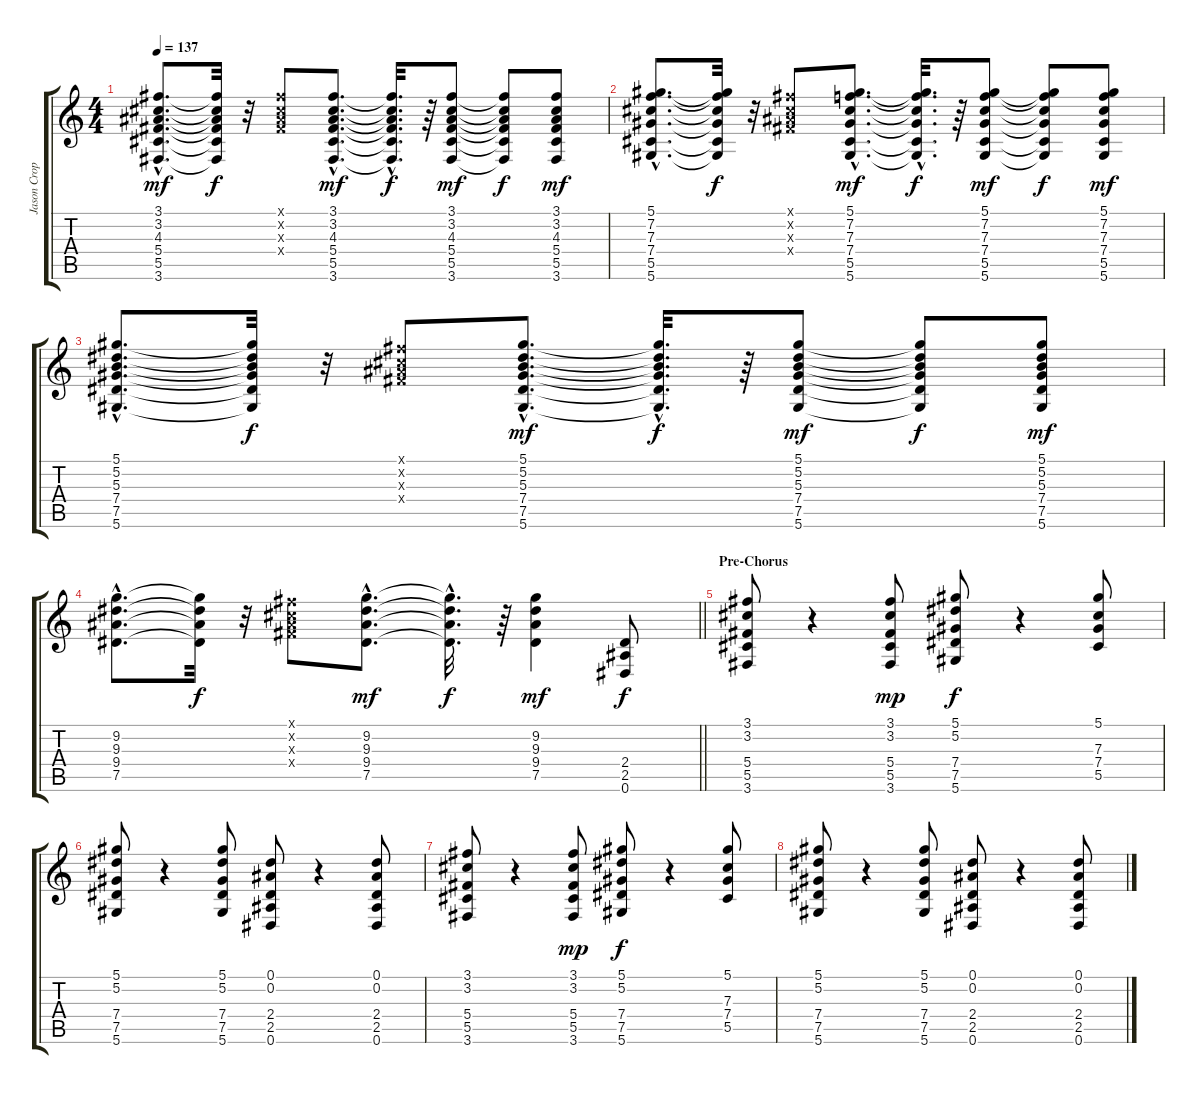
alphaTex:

\track ("Jason Cropper" "Jason Crop") {instrument electricguitarclean}
\staff {score tabs}
\tuning (Eb4 Bb3 Gb3 Db3 Ab2 Eb2) {hide}
\ts (4 4)
\tempo 137
\clef g2
\ks c
(3.1{hac} 3.2{hac} 4.3{hac} 5.4{hac} 5.5{hac} 3.6{hac}).8{d dy mf} (3.1{t} 3.2{t} 4.3{t} 5.4{t} 5.5{t} 3.6{t}).32{dy f} r.32 (3.1{x} 3.2{x} 4.3{x} 5.4{x}).8 (3.1{hac} 3.2{hac} 4.3{hac} 5.4{hac} 5.5{hac} 3.6{hac}).8{d dy mf} (3.1{hac t} 3.2{hac t} 4.3{hac t} 5.4{hac t} 5.5{hac t} 3.6{hac t}).32{d dy f} r.64 (3.1 3.2 4.3 5.4 5.5 3.6).8{dy mf} (3.1{t} 3.2{t} 4.3{t} 5.4{t} 5.5{t} 3.6{t}).8{dy f} (3.1 3.2 4.3 5.4 5.5 3.6).8{dy mf} |
(5.1{hac} 7.2{hac} 7.3{hac} 7.4{hac} 5.5{hac} 5.6{hac}).8{d} (5.1{t} 7.2{t} 7.3{t} 7.4{t} 5.5{t} 5.6{t}).32{dy f} r.32 (3.1{x} 3.2{x} 4.3{x} 5.4{x}).8 (5.1{hac} 7.2{hac} 7.3{hac} 7.4{hac} 5.5{hac} 5.6{hac}).8{d dy mf} (5.1{hac t} 7.2{hac t} 7.3{hac t} 7.4{hac t} 5.5{hac t} 5.6{hac t}).32{d dy f} r.64 (5.1 7.2 7.3 7.4 5.5 5.6).8{dy mf} (5.1{t} 7.2{t} 7.3{t} 7.4{t} 5.5{t} 5.6{t}).8{dy f} (5.1 7.2 7.3 7.4 5.5 5.6).8{dy mf} |
(5.1{hac} 5.2{hac} 5.3{hac} 7.4{hac} 7.5{hac} 5.6{hac}).8{d} (5.1{t} 5.2{t} 5.3{t} 7.4{t} 7.5{t} 5.6{t}).32{dy f} r.32 (3.1{x} 3.2{x} 4.3{x} 5.4{x}).8 (5.1{hac} 5.2{hac} 5.3{hac} 7.4{hac} 7.5{hac} 5.6{hac}).8{d dy mf} (5.1{hac t} 5.2{hac t} 5.3{hac t} 7.4{hac t} 7.5{hac t} 5.6{hac t}).32{d dy f} r.64 (5.1 5.2 5.3 7.4 7.5 5.6).8{dy mf} (5.1{t} 5.2{t} 5.3{t} 7.4{t} 7.5{t} 5.6{t}).8{dy f} (5.1 5.2 5.3 7.4 7.5 5.6).8{dy mf} |
\barLineRight lightlight
(9.2{hac} 9.3{hac} 9.4{hac} 7.5{hac}).8{d} (9.2{t} 9.3{t} 9.4{t} 7.5{t}).32{dy f} r.32 (3.1{x} 3.2{x} 4.3{x} 5.4{x}).8 (9.2{hac} 9.3{hac} 9.4{hac} 7.5{hac}).8{d dy mf} (9.2{hac t} 9.3{hac t} 9.4{hac t} 7.5{hac t}).32{d dy f} r.64 (9.2 9.3 9.4 7.5).4{dy mf} (2.4 2.5 0.6).8{dy f} |
\section ("" "Pre-Chorus")
(3.1 3.2 5.4 5.5 3.6).8 r.4 (3.1 3.2 5.4 5.5 3.6).8{dy mp} (5.1 5.2 7.4 7.5 5.6).8{dy f} r.4 (5.1 7.3 7.4 5.5).8 |
(5.1 5.2 7.4 7.5 5.6).8 r.4 (5.1 5.2 7.4 7.5 5.6).8 (0.1 0.2 2.4 2.5 0.6).8 r.4 (0.1 0.2 2.4 2.5 0.6).8 |
(3.1 3.2 5.4 5.5 3.6).8 r.4 (3.1 3.2 5.4 5.5 3.6).8{dy mp} (5.1 5.2 7.4 7.5 5.6).8{dy f} r.4 (5.1 7.3 7.4 5.5).8 |
(5.1 5.2 7.4 7.5 5.6).8 r.4 (5.1 5.2 7.4 7.5 5.6).8 (0.1 0.2 2.4 2.5 0.6).8 r.4 (0.1 0.2 2.4 2.5 0.6).8
